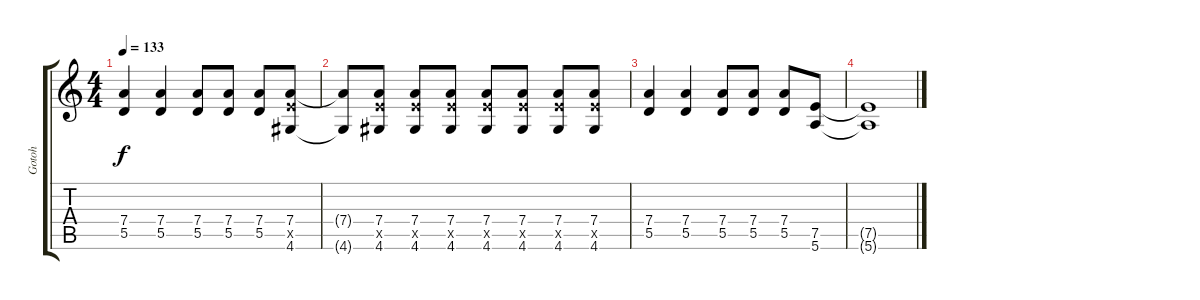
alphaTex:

\track ("Gotoh" "Gotoh") {instrument distortionguitar}
\staff {score tabs}
\tuning (E4 B3 G3 D3 A2 E2) {hide}
\ts (4 4)
\tempo 133
\clef g2
\ks c
(7.4 5.5).4{dy f} (7.4 5.5).4 (7.4 5.5).8 (7.4 5.5).8 (7.4 5.5).8 (7.4 7.5{x} 4.6).8 |
(7.4{t} 4.6{t}).8 (7.4 7.5{x} 4.6).8 (7.4 7.5{x} 4.6).8 (7.4 7.5{x} 4.6).8 (7.4 7.5{x} 4.6).8 (7.4 7.5{x} 4.6).8 (7.4 7.5{x} 4.6).8 (7.4 7.5{x} 4.6).8 |
(7.4 5.5).4 (7.4 5.5).4 (7.4 5.5).8 (7.4 5.5).8 (7.4 5.5).8 (7.5 5.6).8 |
(7.5{t} 5.6{t}).1
